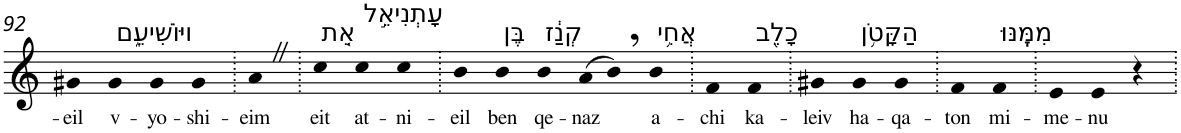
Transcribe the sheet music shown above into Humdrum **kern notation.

**kern	**text
*part1	*part1
*staff1	*staff1
*I"Piano	*
*I'Pno	*
!!LO:PB:g=z
*clefG2	*
*k[]	*
=92	=92
!	!LO:LY:b
4g#X	-eil
!LO:TX:a:t=ויּוֹשִׁיעֵ֑ם	!
!	!LO:LY:b
4g#	v-
!	!LO:LY:b
4g#	-yo-
!	!LO:LY:b
4g#	-shi-
=93.	=93.
!	!LO:LY:b
4aZ	-eim
=94.	=94.
!LO:TX:a:t=אֵ֚ת	!
!	!LO:LY:b
4cc	eit
!LO:TX:a:t=עָתְנִיאֵ֣ל	!
!	!LO:LY:b
4cc	at-
!	!LO:LY:b
4cc	-ni-
=95.	=95.
!	!LO:LY:b
4b	-eil
!LO:TX:a:t=בֶּן	!
!	!LO:LY:b
4b	ben
!LO:TX:a:t=קְנַ֔ז	!
!	!LO:LY:b
4b	qe-
!	!LO:LY:b
(>8a	-naz
8b,)	.
!LO:TX:a:t=אֲחִ֥י	!
!	!LO:LY:b
4b	a-
=96.	=96.
!	!LO:LY:b
4f	-chi
!LO:TX:a:t=כָלֵ֖ב	!
!	!LO:LY:b
4f	ka-
=97.	=97.
!	!LO:LY:b
4g#X	-leiv
!LO:TX:a:t=הַקָּטֹ֥ן	!
!	!LO:LY:b
4g#	ha-
!	!LO:LY:b
4g#	-qa-
=98.	=98.
!	!LO:LY:b
4f	-ton
!LO:TX:a:t=מִמֶּֽנּוּ	!
!	!LO:LY:b
4f	mi-
=99.	=99.
!	!LO:LY:b
4e	-me-
!	!LO:LY:b
4e	-nu
4r	.
=.	=.
*-	*-
